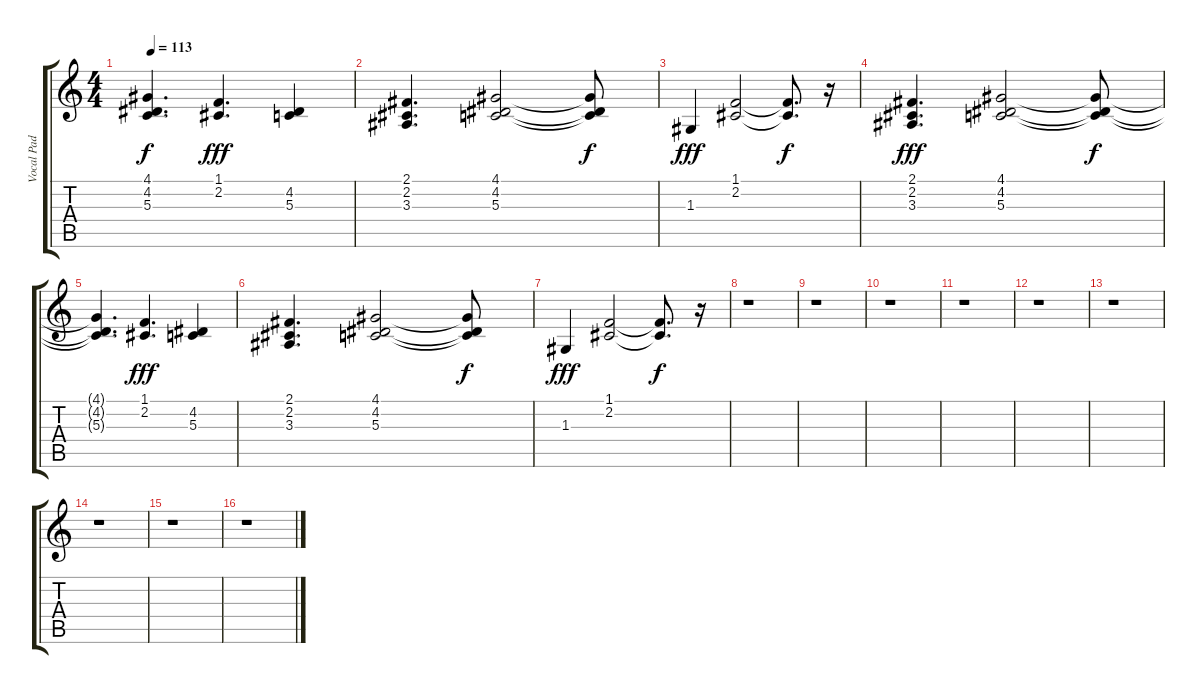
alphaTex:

\track ("Vocal Pad" "Vocal Pad") {instrument synthvoice}
\staff {score tabs}
\tuning (E4 B3 G3 D3 A2 E2) {hide}
\ts (4 4)
\tempo 113
\clef g2
\ks c
(4.1{t} 4.2{t} 5.3{t}).4{d dy f} (1.1 2.2).4{d dy fff} (4.2 5.3).4 |
(2.1 2.2 3.3).4{d} (4.1 4.2 5.3).2 (4.1{t} 4.2{t} 5.3{t}).8{dy f} |
1.3.4{dy fff} (1.1 2.2).2 (1.1{t} 2.2{t}).8{d dy f} r.16 |
(2.1 2.2 3.3).4{d dy fff} (4.1 4.2 5.3).2 (4.1{t} 4.2{t} 5.3{t}).8{dy f} |
(4.1{t} 4.2{t} 5.3{t}).4{d} (1.1 2.2).4{d dy fff} (4.2 5.3).4 |
(2.1 2.2 3.3).4{d} (4.1 4.2 5.3).2 (4.1{t} 4.2{t} 5.3{t}).8{dy f} |
1.3.4{dy fff} (1.1 2.2).2 (1.1{t} 2.2{t}).8{d dy f} r.16 |
r.1 |
r.1 |
r.1 |
r.1 |
r.1 |
r.1 |
r.1 |
r.1 |
r.1
